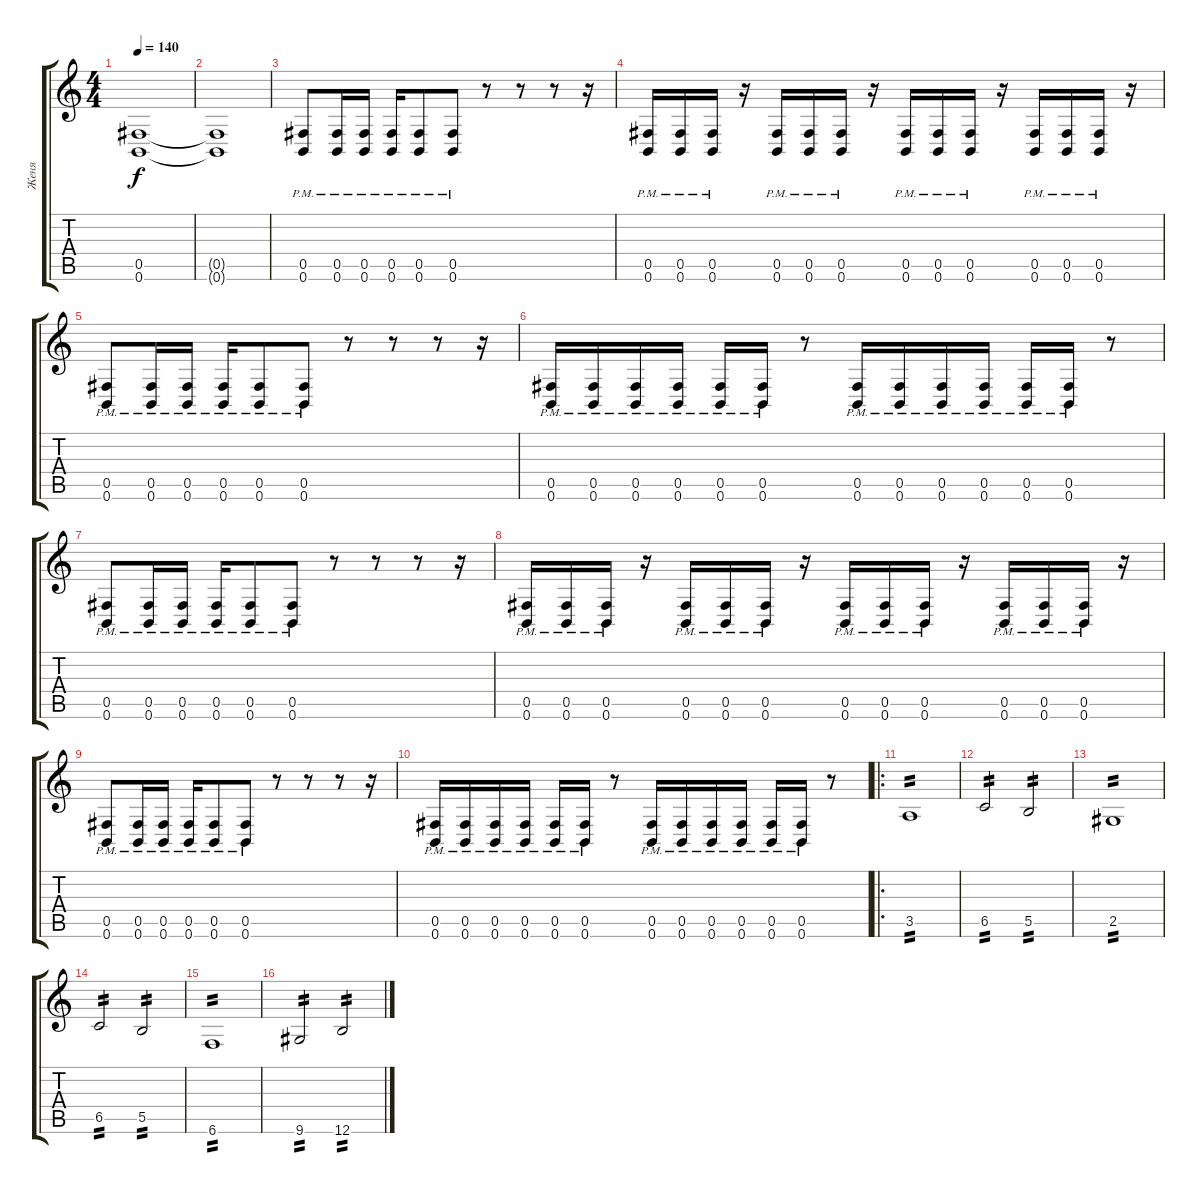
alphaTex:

\track ("Женя" "Женя") {instrument distortionguitar}
\staff {score tabs}
\tuning (Db4 Ab3 E3 B2 Gb2 B1) {hide}
\ts (4 4)
\tempo 140
\clef g2
\ks c
(0.5 0.6).1{dy f} |
(0.5{t} 0.6{t}).1 |
(0.5{pm} 0.6{pm}).8 (0.5{pm} 0.6{pm}).16 (0.5{pm} 0.6{pm}).16 (0.5{pm} 0.6{pm}).16 (0.5{pm} 0.6{pm}).8 (0.5{pm} 0.6{pm}).8 r.8 r.8 r.8 r.16 |
(0.5{pm} 0.6{pm}).16 (0.5{pm} 0.6{pm}).16 (0.5{pm} 0.6{pm}).16 r.16 (0.5{pm} 0.6{pm}).16 (0.5{pm} 0.6{pm}).16 (0.5{pm} 0.6{pm}).16 r.16 (0.5{pm} 0.6{pm}).16 (0.5{pm} 0.6{pm}).16 (0.5{pm} 0.6{pm}).16 r.16 (0.5{pm} 0.6{pm}).16 (0.5{pm} 0.6{pm}).16 (0.5{pm} 0.6{pm}).16 r.16 |
(0.5{pm} 0.6{pm}).8 (0.5{pm} 0.6{pm}).16 (0.5{pm} 0.6{pm}).16 (0.5{pm} 0.6{pm}).16 (0.5{pm} 0.6{pm}).8 (0.5{pm} 0.6{pm}).8 r.8 r.8 r.8 r.16 |
(0.5{pm} 0.6{pm}).16 (0.5{pm} 0.6{pm}).16 (0.5{pm} 0.6{pm}).16 (0.5{pm} 0.6{pm}).16 (0.5{pm} 0.6{pm}).16 (0.5{pm} 0.6{pm}).16 r.8 (0.5{pm} 0.6{pm}).16 (0.5{pm} 0.6{pm}).16 (0.5{pm} 0.6{pm}).16 (0.5{pm} 0.6{pm}).16 (0.5{pm} 0.6{pm}).16 (0.5{pm} 0.6{pm}).16 r.8 |
(0.5{pm} 0.6{pm}).8 (0.5{pm} 0.6{pm}).16 (0.5{pm} 0.6{pm}).16 (0.5{pm} 0.6{pm}).16 (0.5{pm} 0.6{pm}).8 (0.5{pm} 0.6{pm}).8 r.8 r.8 r.8 r.16 |
(0.5{pm} 0.6{pm}).16 (0.5{pm} 0.6{pm}).16 (0.5{pm} 0.6{pm}).16 r.16 (0.5{pm} 0.6{pm}).16 (0.5{pm} 0.6{pm}).16 (0.5{pm} 0.6{pm}).16 r.16 (0.5{pm} 0.6{pm}).16 (0.5{pm} 0.6{pm}).16 (0.5{pm} 0.6{pm}).16 r.16 (0.5{pm} 0.6{pm}).16 (0.5{pm} 0.6{pm}).16 (0.5{pm} 0.6{pm}).16 r.16 |
(0.5{pm} 0.6{pm}).8 (0.5{pm} 0.6{pm}).16 (0.5{pm} 0.6{pm}).16 (0.5{pm} 0.6{pm}).16 (0.5{pm} 0.6{pm}).8 (0.5{pm} 0.6{pm}).8 r.8 r.8 r.8 r.16 |
(0.5{pm} 0.6{pm}).16 (0.5{pm} 0.6{pm}).16 (0.5{pm} 0.6{pm}).16 (0.5{pm} 0.6{pm}).16 (0.5{pm} 0.6{pm}).16 (0.5{pm} 0.6{pm}).16 r.8 (0.5{pm} 0.6{pm}).16 (0.5{pm} 0.6{pm}).16 (0.5{pm} 0.6{pm}).16 (0.5{pm} 0.6{pm}).16 (0.5{pm} 0.6{pm}).16 (0.5{pm} 0.6{pm}).16 r.8 |
\ro
3.5.1{tp 2} |
6.5.2{tp 2} 5.5.2{tp 2} |
2.5.1{tp 2} |
6.5.2{tp 2} 5.5.2{tp 2} |
6.6.1{tp 2} |
9.6.2{tp 2} 12.6.2{tp 2}
